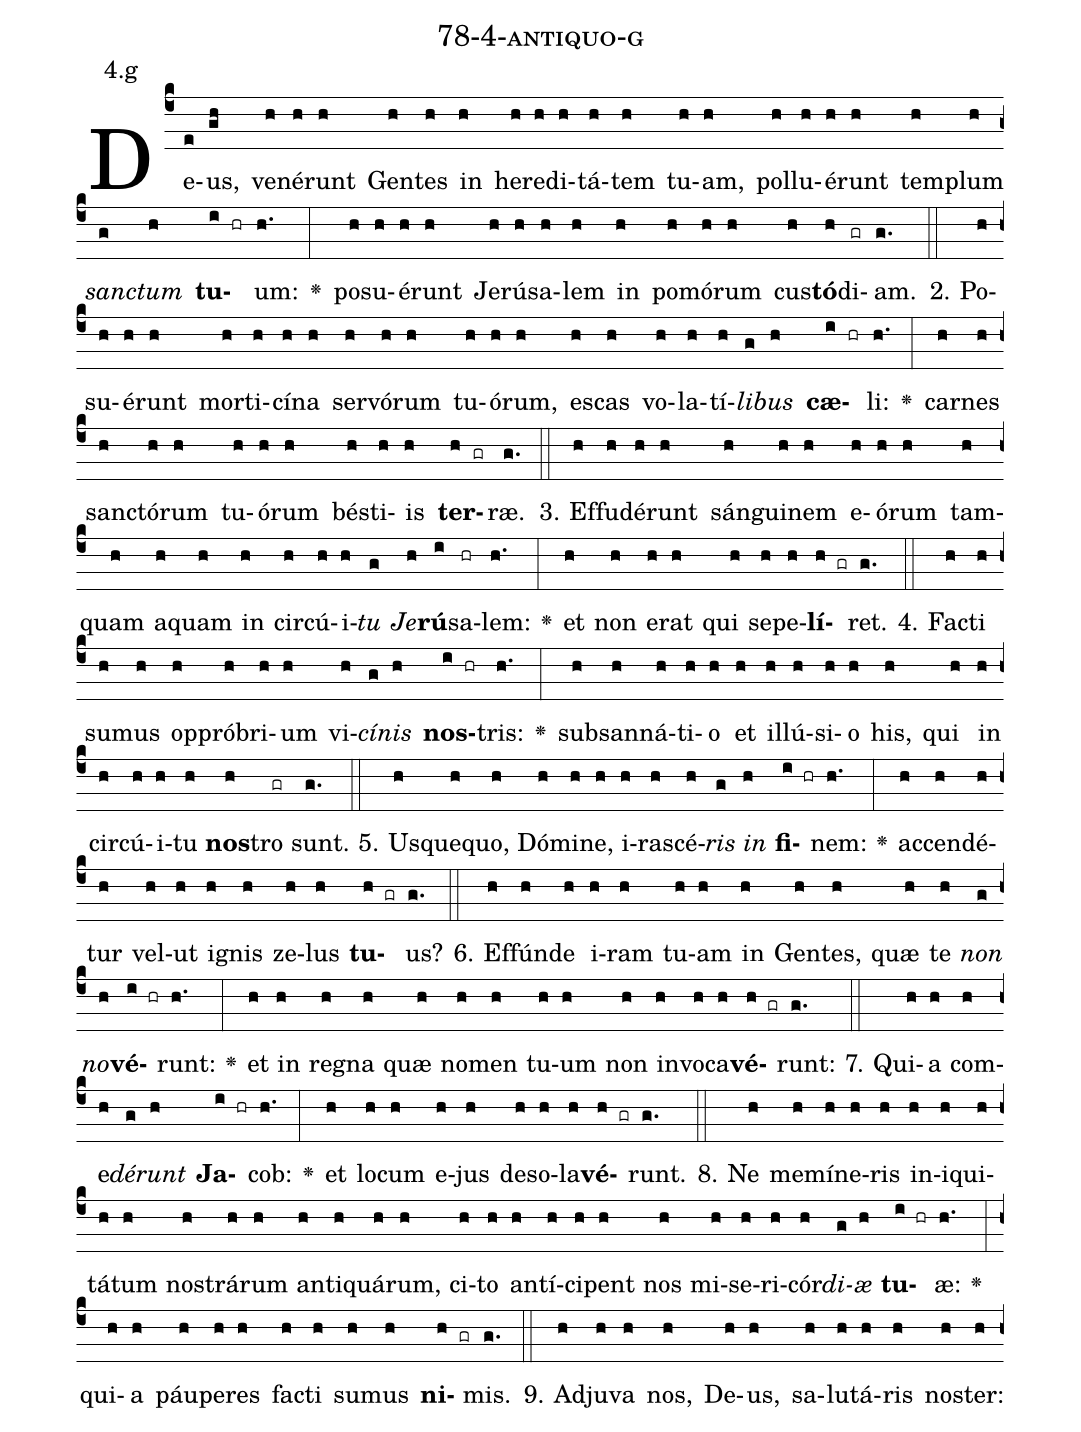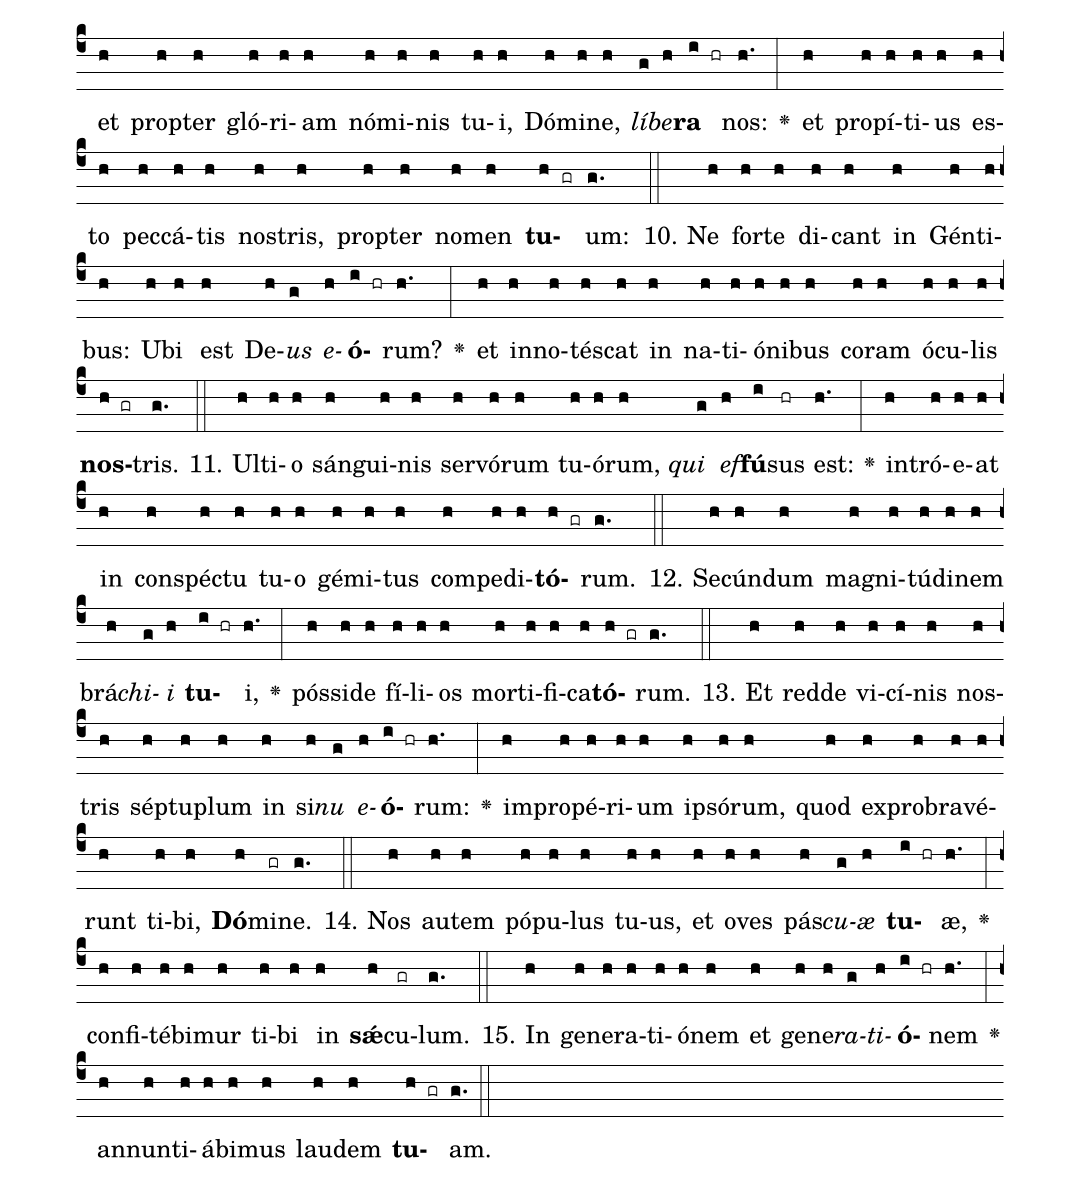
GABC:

name: 78-4-antiquo-g;
annotation: 4.g;
%%
(c4)De(e)us,(gh) ve(h)né(h)runt(h) Gen(h)tes(h) in(h) he(h)re(h)di(h)tá(h)tem(h) tu(h)am,(h) pol(h)lu(h)é(h)runt(h) tem(h)plum(h) <i>sanc</i>(g)<i>tum</i>(h) <b>tu</b>(i hr)um:(h.) <v>\greheightstar</v>(:) po(h)su(h)é(h)runt(h) Je(h)rú(h)sa(h)lem(h) in(h) po(h)mó(h)rum(h) cus(h)<b>tó</b>(h)di(gr)am.(g.) (::)
2. Po(h)su(h)é(h)runt(h) mor(h)ti(h)cí(h)na(h) ser(h)vó(h)rum(h) tu(h)ó(h)rum,(h) es(h)cas(h) vo(h)la(h)tí(h)<i>li</i>(g)<i>bus</i>(h) <b>cæ</b>(i hr)li:(h.) <v>\greheightstar</v>(:) car(h)nes(h) sanc(h)tó(h)rum(h) tu(h)ó(h)rum(h) bés(h)ti(h)is(h) <b>ter</b>(h gr)ræ.(g.) (::)
3. Ef(h)fu(h)dé(h)runt(h) sán(h)gui(h)nem(h) e(h)ó(h)rum(h) tam(h)quam(h) a(h)quam(h) in(h) cir(h)cú(h)i(h)<i>tu</i>(g) <i>Je</i>(h)<b>rú</b>(i)sa(hr)lem:(h.) <v>\greheightstar</v>(:) et(h) non(h) e(h)rat(h) qui(h) se(h)pe(h)<b>lí</b>(h gr)ret.(g.) (::)
4. Fac(h)ti(h) su(h)mus(h) op(h)pró(h)bri(h)um(h) vi(h)<i>cí</i>(g)<i>nis</i>(h) <b>nos</b>(i hr)tris:(h.) <v>\greheightstar</v>(:) sub(h)san(h)ná(h)ti(h)o(h) et(h) il(h)lú(h)si(h)o(h) his,(h) qui(h) in(h) cir(h)cú(h)i(h)tu(h) <b>nos</b>(h)tro(gr) sunt.(g.) (::)
5. Us(h)que(h)quo,(h) Dó(h)mi(h)ne,(h) i(h)ra(h)scé(h)<i>ris</i>(g) <i>in</i>(h) <b>fi</b>(i hr)nem:(h.) <v>\greheightstar</v>(:) ac(h)cen(h)dé(h)tur(h) vel(h)ut(h) i(h)gnis(h) ze(h)lus(h) <b>tu</b>(h gr)us?(g.) (::)
6. Ef(h)fún(h)de(h) i(h)ram(h) tu(h)am(h) in(h) Gen(h)tes,(h) quæ(h) te(h) <i>non</i>(g) <i>no</i>(h)<b>vé</b>(i hr)runt:(h.) <v>\greheightstar</v>(:) et(h) in(h) re(h)gna(h) quæ(h) no(h)men(h) tu(h)um(h) non(h) in(h)vo(h)ca(h)<b>vé</b>(h gr)runt:(g.) (::)
7. Qui(h)a(h) com(h)e(h)<i>dé</i>(g)<i>runt</i>(h) <b>Ja</b>(i hr)cob:(h.) <v>\greheightstar</v>(:) et(h) lo(h)cum(h) e(h)jus(h) de(h)so(h)la(h)<b>vé</b>(h gr)runt.(g.) (::)
8. Ne(h) me(h)mí(h)ne(h)ris(h) in(h)i(h)qui(h)tá(h)tum(h) nos(h)trá(h)rum(h) an(h)ti(h)quá(h)rum,(h) ci(h)to(h) an(h)tí(h)ci(h)pent(h) nos(h) mi(h)se(h)ri(h)cór(h)<i>di</i>(g)<i>æ</i>(h) <b>tu</b>(i hr)æ:(h.) <v>\greheightstar</v>(:) qui(h)a(h) páu(h)pe(h)res(h) fac(h)ti(h) su(h)mus(h) <b>ni</b>(h gr)mis.(g.) (::)
9. Ad(h)ju(h)va(h) nos,(h) De(h)us,(h) sa(h)lu(h)tá(h)ris(h) nos(h)ter:(h) et(h) prop(h)ter(h) gló(h)ri(h)am(h) nó(h)mi(h)nis(h) tu(h)i,(h) Dó(h)mi(h)ne,(h) <i>lí</i>(g)<i>be</i>(h)<b>ra</b>(i hr) nos:(h.) <v>\greheightstar</v>(:) et(h) pro(h)pí(h)ti(h)us(h) es(h)to(h) pec(h)cá(h)tis(h) nos(h)tris,(h) prop(h)ter(h) no(h)men(h) <b>tu</b>(h gr)um:(g.) (::)
10. Ne(h) for(h)te(h) di(h)cant(h) in(h) Gén(h)ti(h)bus:(h) U(h)bi(h) est(h) De(h)<i>us</i>(g) <i>e</i>(h)<b>ó</b>(i hr)rum?(h.) <v>\greheightstar</v>(:) et(h) in(h)no(h)tés(h)cat(h) in(h) na(h)ti(h)ó(h)ni(h)bus(h) co(h)ram(h) ó(h)cu(h)lis(h) <b>nos</b>(h gr)tris.(g.) (::)
11. Ul(h)ti(h)o(h) sán(h)gui(h)nis(h) ser(h)vó(h)rum(h) tu(h)ó(h)rum,(h) <i>qui</i>(g) <i>ef</i>(h)<b>fú</b>(i)sus(hr) est:(h.) <v>\greheightstar</v>(:) in(h)tró(h)e(h)at(h) in(h) con(h)spéc(h)tu(h) tu(h)o(h) gé(h)mi(h)tus(h) com(h)pe(h)di(h)<b>tó</b>(h gr)rum.(g.) (::)
12. Se(h)cún(h)dum(h) ma(h)gni(h)tú(h)di(h)nem(h) brá(h)<i>chi</i>(g)<i>i</i>(h) <b>tu</b>(i hr)i,(h.) <v>\greheightstar</v>(:) pós(h)si(h)de(h) fí(h)li(h)os(h) mor(h)ti(h)fi(h)ca(h)<b>tó</b>(h gr)rum.(g.) (::)
13. Et(h) red(h)de(h) vi(h)cí(h)nis(h) nos(h)tris(h) sép(h)tu(h)plum(h) in(h) si(h)<i>nu</i>(g) <i>e</i>(h)<b>ó</b>(i hr)rum:(h.) <v>\greheightstar</v>(:) im(h)pro(h)pé(h)ri(h)um(h) ip(h)só(h)rum,(h) quod(h) ex(h)pro(h)bra(h)vé(h)runt(h) ti(h)bi,(h) <b>Dó</b>(h)mi(gr)ne.(g.) (::)
14. Nos(h) au(h)tem(h) pó(h)pu(h)lus(h) tu(h)us,(h) et(h) o(h)ves(h) pás(h)<i>cu</i>(g)<i>æ</i>(h) <b>tu</b>(i hr)æ,(h.) <v>\greheightstar</v>(:) con(h)fi(h)té(h)bi(h)mur(h) ti(h)bi(h) in(h) <b>sǽ</b>(h)cu(gr)lum.(g.) (::)
15. In(h) ge(h)ne(h)ra(h)ti(h)ó(h)nem(h) et(h) ge(h)ne(h)<i>ra</i>(g)<i>ti</i>(h)<b>ó</b>(i hr)nem(h.) <v>\greheightstar</v>(:) an(h)nun(h)ti(h)á(h)bi(h)mus(h) lau(h)dem(h) <b>tu</b>(h gr)am.(g.) (::)
